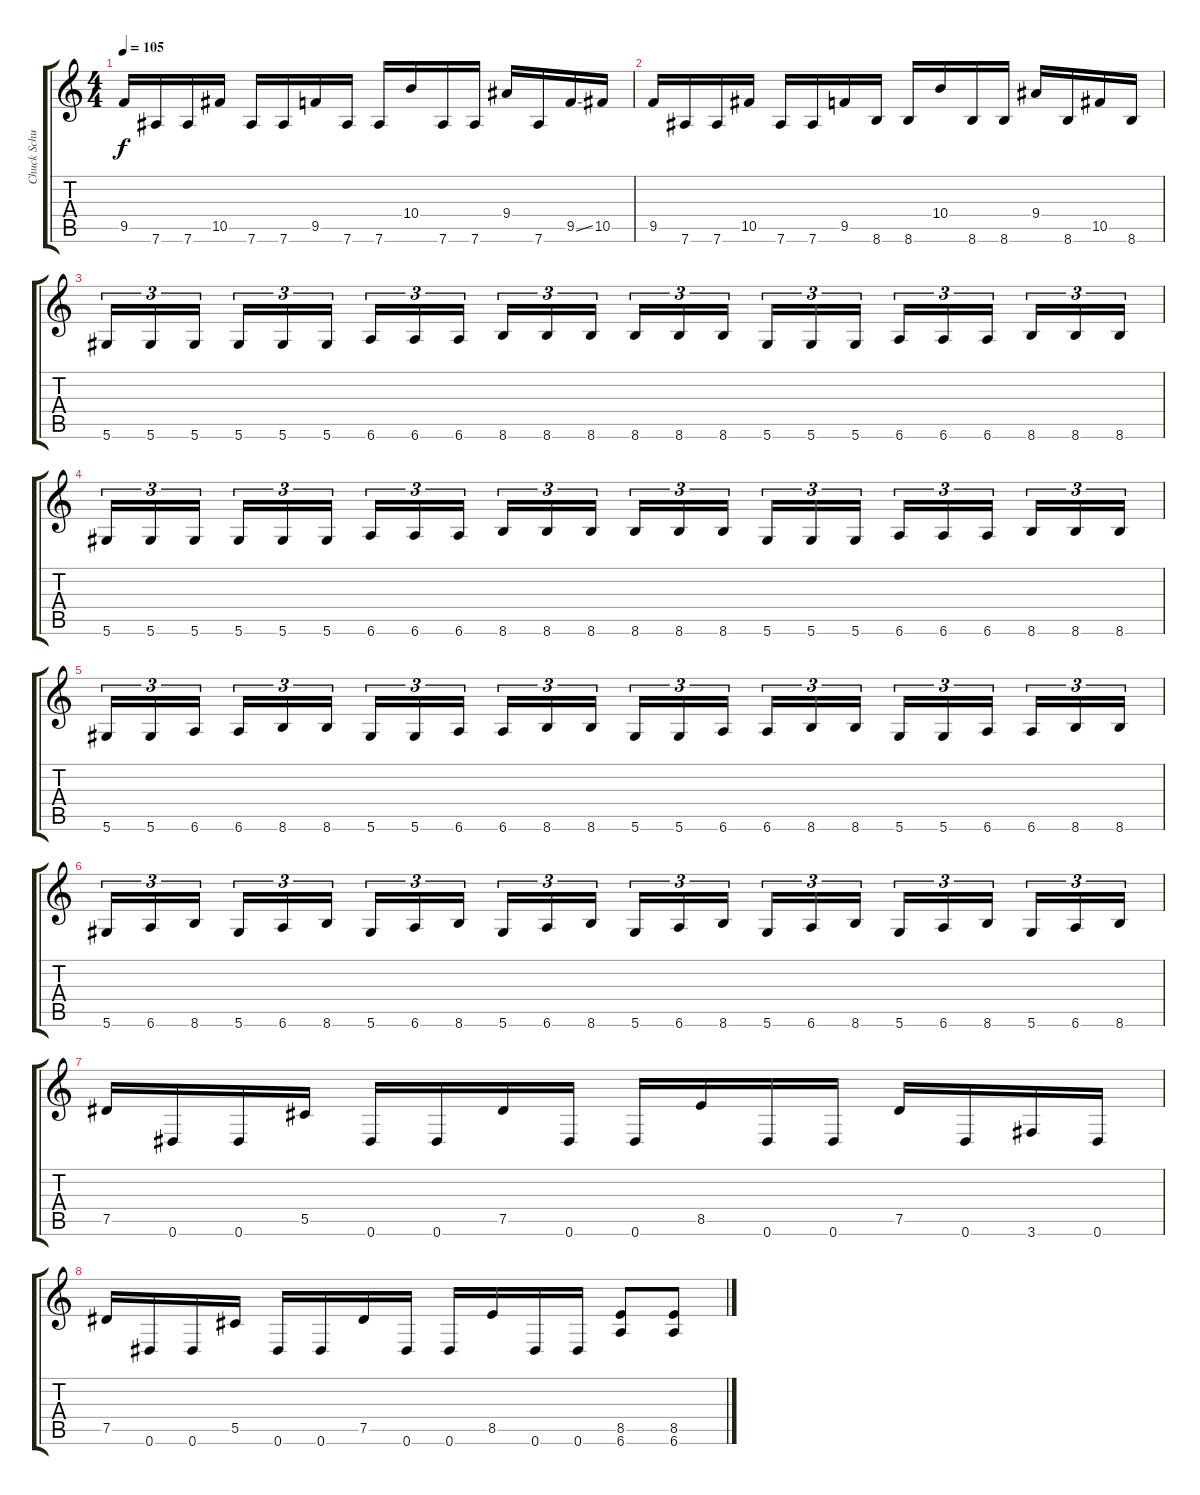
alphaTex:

\track ("Chuck Schuldiner" "Chuck Schu") {instrument distortionguitar}
\staff {score tabs}
\tuning (Eb4 Bb3 Gb3 Db3 Ab2 Eb2) {hide}
\ts (4 4)
\tempo 105
\clef g2
\ks c
9.5.16{dy f} 7.6.16 7.6.16 10.5.16 7.6.16 7.6.16 9.5.16 7.6.16 7.6.16 10.4.16 7.6.16 7.6.16 9.4.16 7.6.16 9.5{ss}.16 10.5.16 |
9.5.16 7.6.16 7.6.16 10.5.16 7.6.16 7.6.16 9.5.16 8.6.16 8.6.16 10.4.16 8.6.16 8.6.16 9.4.16 8.6.16 10.5.16 8.6.16 |
5.6.16{tu (3 2)} 5.6.16{tu (3 2)} 5.6.16{tu (3 2)} 5.6.16{tu (3 2)} 5.6.16{tu (3 2)} 5.6.16{tu (3 2)} 6.6.16{tu (3 2)} 6.6.16{tu (3 2)} 6.6.16{tu (3 2)} 8.6.16{tu (3 2)} 8.6.16{tu (3 2)} 8.6.16{tu (3 2)} 8.6.16{tu (3 2)} 8.6.16{tu (3 2)} 8.6.16{tu (3 2)} 5.6.16{tu (3 2)} 5.6.16{tu (3 2)} 5.6.16{tu (3 2)} 6.6.16{tu (3 2)} 6.6.16{tu (3 2)} 6.6.16{tu (3 2)} 8.6.16{tu (3 2)} 8.6.16{tu (3 2)} 8.6.16{tu (3 2)} |
5.6.16{tu (3 2)} 5.6.16{tu (3 2)} 5.6.16{tu (3 2)} 5.6.16{tu (3 2)} 5.6.16{tu (3 2)} 5.6.16{tu (3 2)} 6.6.16{tu (3 2)} 6.6.16{tu (3 2)} 6.6.16{tu (3 2)} 8.6.16{tu (3 2)} 8.6.16{tu (3 2)} 8.6.16{tu (3 2)} 8.6.16{tu (3 2)} 8.6.16{tu (3 2)} 8.6.16{tu (3 2)} 5.6.16{tu (3 2)} 5.6.16{tu (3 2)} 5.6.16{tu (3 2)} 6.6.16{tu (3 2)} 6.6.16{tu (3 2)} 6.6.16{tu (3 2)} 8.6.16{tu (3 2)} 8.6.16{tu (3 2)} 8.6.16{tu (3 2)} |
5.6.16{tu (3 2)} 5.6.16{tu (3 2)} 6.6.16{tu (3 2)} 6.6.16{tu (3 2)} 8.6.16{tu (3 2)} 8.6.16{tu (3 2)} 5.6.16{tu (3 2)} 5.6.16{tu (3 2)} 6.6.16{tu (3 2)} 6.6.16{tu (3 2)} 8.6.16{tu (3 2)} 8.6.16{tu (3 2)} 5.6.16{tu (3 2)} 5.6.16{tu (3 2)} 6.6.16{tu (3 2)} 6.6.16{tu (3 2)} 8.6.16{tu (3 2)} 8.6.16{tu (3 2)} 5.6.16{tu (3 2)} 5.6.16{tu (3 2)} 6.6.16{tu (3 2)} 6.6.16{tu (3 2)} 8.6.16{tu (3 2)} 8.6.16{tu (3 2)} |
5.6.16{tu (3 2)} 6.6.16{tu (3 2)} 8.6.16{tu (3 2)} 5.6.16{tu (3 2)} 6.6.16{tu (3 2)} 8.6.16{tu (3 2)} 5.6.16{tu (3 2)} 6.6.16{tu (3 2)} 8.6.16{tu (3 2)} 5.6.16{tu (3 2)} 6.6.16{tu (3 2)} 8.6.16{tu (3 2)} 5.6.16{tu (3 2)} 6.6.16{tu (3 2)} 8.6.16{tu (3 2)} 5.6.16{tu (3 2)} 6.6.16{tu (3 2)} 8.6.16{tu (3 2)} 5.6.16{tu (3 2)} 6.6.16{tu (3 2)} 8.6.16{tu (3 2)} 5.6.16{tu (3 2)} 6.6.16{tu (3 2)} 8.6.16{tu (3 2)} |
7.5.16 0.6.16 0.6.16 5.5.16 0.6.16 0.6.16 7.5.16 0.6.16 0.6.16 8.5.16 0.6.16 0.6.16 7.5.16 0.6.16 3.6.16 0.6.16 |
7.5.16 0.6.16 0.6.16 5.5.16 0.6.16 0.6.16 7.5.16 0.6.16 0.6.16 8.5.16 0.6.16 0.6.16 (8.5 6.6).8 (8.5 6.6).8
